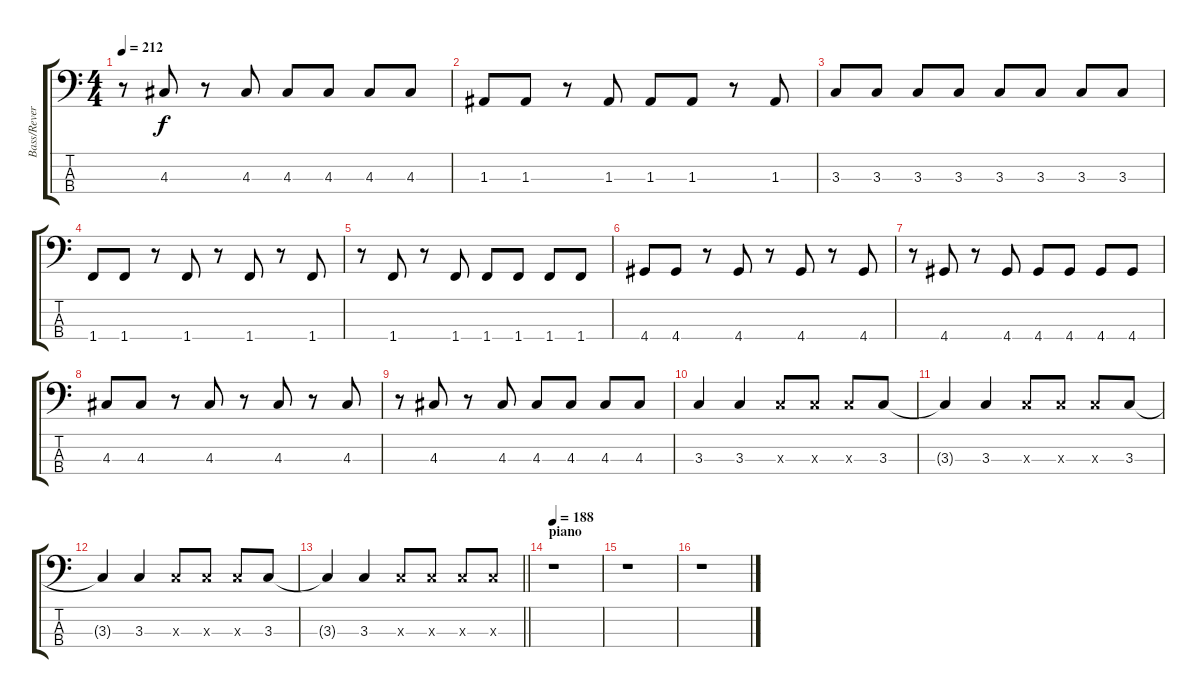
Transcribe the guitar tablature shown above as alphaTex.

\track ("Bass/Reversed Cymbal" "Bass/Rever") {instrument electricbassfinger}
\staff {score tabs}
\tuning (G2 D2 A1 E1) {hide}
\ts (4 4)
\tempo 212
\clef f4
\ks c
r.8{dy f} 4.3.8 r.8 4.3.8 4.3.8 4.3.8 4.3.8 4.3.8 |
1.3.8 1.3.8 r.8 1.3.8 1.3.8 1.3.8 r.8 1.3.8 |
3.3.8 3.3.8 3.3.8 3.3.8 3.3.8 3.3.8 3.3.8 3.3.8 |
1.4.8 1.4.8 r.8 1.4.8 r.8 1.4.8 r.8 1.4.8 |
r.8 1.4.8 r.8 1.4.8 1.4.8 1.4.8 1.4.8 1.4.8 |
4.4.8 4.4.8 r.8 4.4.8 r.8 4.4.8 r.8 4.4.8 |
r.8 4.4.8 r.8 4.4.8 4.4.8 4.4.8 4.4.8 4.4.8 |
4.3.8 4.3.8 r.8 4.3.8 r.8 4.3.8 r.8 4.3.8 |
r.8 4.3.8 r.8 4.3.8 4.3.8 4.3.8 4.3.8 4.3.8 |
3.3.4 3.3.4 3.3{x}.8 3.3{x}.8 3.3{x}.8 3.3.8 |
3.3{t}.4 3.3.4 3.3{x}.8 3.3{x}.8 3.3{x}.8 3.3.8 |
3.3{t}.4 3.3.4 3.3{x}.8 3.3{x}.8 3.3{x}.8 3.3.8 |
\barLineRight lightlight
3.3{t}.4 3.3.4 3.3{x}.8 3.3{x}.8 3.3{x}.8 3.3{x}.8 |
\section ("" "piano")
\tempo 188
r.1 |
r.1 |
r.1
